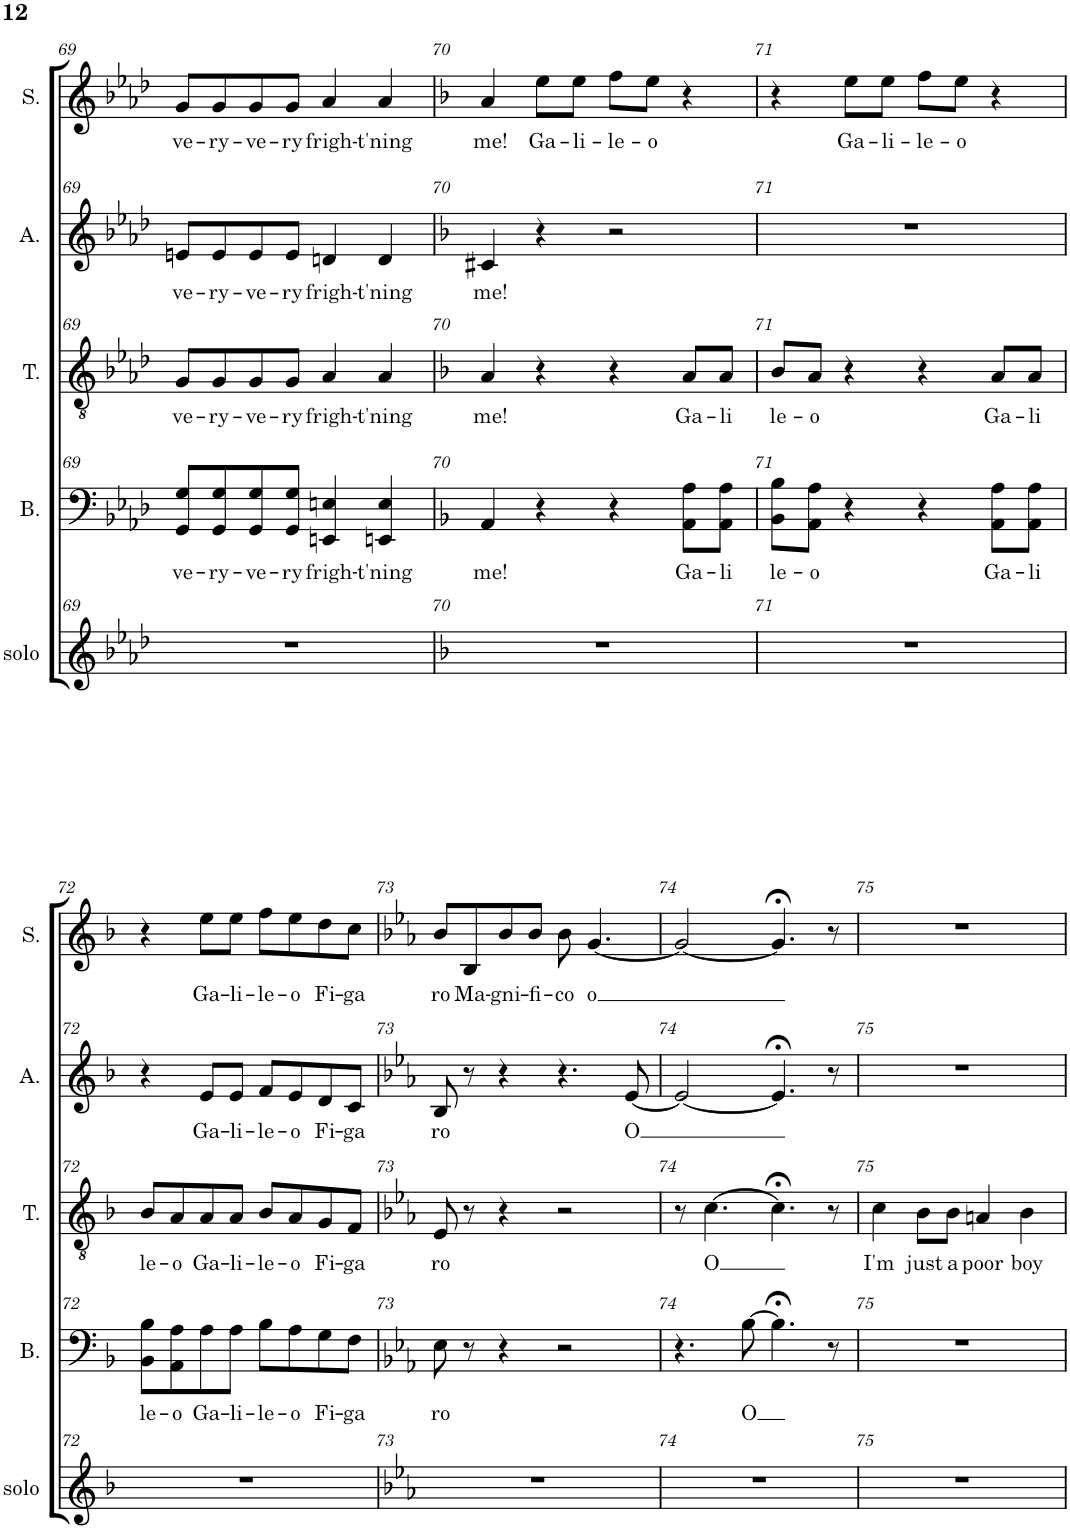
**kern	**kern	**text	**kern	**text	**kern	**text	**kern	**text
*part5	*part4	*part4	*part3	*part3	*part2	*part2	*part1	*part1
*staff5	*staff4	*staff4	*staff3	*staff3	*staff2	*staff2	*staff1	*staff1
*I"solo	*I"Bass	*	*I"Tenor	*	*I"Alto	*	*I"Soprano	*
*I'solo	*I'B.	*	*I'T.	*	*I'A.	*	*I'S.	*
!!LO:PB:g=z
*clefG2	*clefF4	*	*clefGv2	*	*clefG2	*	*clefG2	*
*k[b-e-a-d-]	*k[b-e-a-d-]	*	*k[b-e-a-d-]	*	*k[b-e-a-d-]	*	*k[b-e-a-d-]	*
*M4/4	*M4/4	*	*M4/4	*	*M4/4	*	*M4/4	*
=69	=69	=69	=69	=69	=69	=69	=69	=69
!	!	!LO:LY:b	!	!LO:LY:b	!	!LO:LY:b	!	!LO:LY:b
1r	8GG/ 8G/L	ve-	8G/L	ve-	8en/L	ve-	8g/L	ve-
!	!	!LO:LY:b	!	!LO:LY:b	!	!LO:LY:b	!	!LO:LY:b
.	8GG/ 8G/	-ry-	8G/	-ry-	8e/	-ry-	8g/	-ry-
!	!	!LO:LY:b	!	!LO:LY:b	!	!LO:LY:b	!	!LO:LY:b
.	8GG/ 8G/	-ve-	8G/	-ve-	8e/	-ve-	8g/	-ve-
!	!	!LO:LY:b	!	!LO:LY:b	!	!LO:LY:b	!	!LO:LY:b
.	8GG/ 8G/J	-ry	8G/J	-ry	8e/J	-ry	8g/J	-ry
!	!	!LO:LY:b	!	!LO:LY:b	!	!LO:LY:b	!	!LO:LY:b
.	4EEn/ 4En/	frigh-	4A-/	frigh-	4dn/	frigh-	4a-/	frigh-
!	!	!LO:LY:b	!	!LO:LY:b	!	!LO:LY:b	!	!LO:LY:b
.	4EEn/ 4E/	-t'ning	4A-/	-t'ning	4d/	-t'ning	4a-/	-t'ning
=70	=70	=70	=70	=70	=70	=70	=70	=70
*k[b-]	*k[b-]	*	*k[b-]	*	*k[b-]	*	*k[b-]	*
!	!	!LO:LY:b	!	!LO:LY:b	!	!LO:LY:b	!	!LO:LY:b
1r	4AA/	me!	4A/	me!	4c#X/	me!	4a/	me!
!	!	!	!	!	!	!	!	!LO:LY:b
.	4r	.	4r	.	4r	.	8ee\L	Ga-
!	!	!	!	!	!	!	!	!LO:LY:b
.	.	.	.	.	.	.	8ee\J	-li-
!	!	!	!	!	!	!	!	!LO:LY:b
.	4r	.	4r	.	2r	.	8ff\L	-le-
!	!	!	!	!	!	!	!	!LO:LY:b
.	.	.	.	.	.	.	8ee\J	-o
!	!	!LO:LY:b	!	!LO:LY:b	!	!	!	!
.	8AA\ 8A\L	Ga-	8A/L	Ga-	.	.	4r	.
!	!	!LO:LY:b	!	!LO:LY:b	!	!	!	!
.	8AA\ 8A\J	-li	8A/J	-li	.	.	.	.
=71	=71	=71	=71	=71	=71	=71	=71	=71
!	!	!LO:LY:b	!	!LO:LY:b	!	!	!	!
1r	8BB-\ 8B-\L	le-	8B-/L	le-	1r	.	4r	.
!	!	!LO:LY:b	!	!LO:LY:b	!	!	!	!
.	8AA\ 8A\J	-o	8A/J	-o	.	.	.	.
!	!	!	!	!	!	!	!	!LO:LY:b
.	4r	.	4r	.	.	.	8ee\L	Ga-
!	!	!	!	!	!	!	!	!LO:LY:b
.	.	.	.	.	.	.	8ee\J	-li-
!	!	!	!	!	!	!	!	!LO:LY:b
.	4r	.	4r	.	.	.	8ff\L	-le-
!	!	!	!	!	!	!	!	!LO:LY:b
.	.	.	.	.	.	.	8ee\J	-o
!	!	!LO:LY:b	!	!LO:LY:b	!	!	!	!
.	8AA\ 8A\L	Ga-	8A/L	Ga-	.	.	4r	.
!	!	!LO:LY:b	!	!LO:LY:b	!	!	!	!
.	8AA\ 8A\J	-li	8A/J	-li	.	.	.	.
!!LO:LB:g=z
=72	=72	=72	=72	=72	=72	=72	=72	=72
!	!	!LO:LY:b	!	!LO:LY:b	!	!	!	!
1r	8BB-\ 8B-\L	le-	8B-/L	le-	4r	.	4r	.
!	!	!LO:LY:b	!	!LO:LY:b	!	!	!	!
.	8AA\ 8A\	-o	8A/	-o	.	.	.	.
!	!	!LO:LY:b	!	!LO:LY:b	!	!LO:LY:b	!	!LO:LY:b
.	8A\	Ga-	8A/	Ga-	8e/L	Ga-	8ee\L	Ga-
!	!	!LO:LY:b	!	!LO:LY:b	!	!LO:LY:b	!	!LO:LY:b
.	8A\J	-li-	8A/J	-li-	8e/J	-li-	8ee\J	-li-
!	!	!LO:LY:b	!	!LO:LY:b	!	!LO:LY:b	!	!LO:LY:b
.	8B-\L	-le-	8B-/L	-le-	8f/L	-le-	8ff\L	-le-
!	!	!LO:LY:b	!	!LO:LY:b	!	!LO:LY:b	!	!LO:LY:b
.	8A\	-o	8A/	-o	8e/	-o	8ee\	-o
!	!	!LO:LY:b	!	!LO:LY:b	!	!LO:LY:b	!	!LO:LY:b
.	8G\	Fi-	8G/	Fi-	8d/	Fi-	8dd\	Fi-
!	!	!LO:LY:b	!	!LO:LY:b	!	!LO:LY:b	!	!LO:LY:b
.	8F\J	-ga	8F/J	-ga	8c/J	-ga	8cc\J	-ga
=73	=73	=73	=73	=73	=73	=73	=73	=73
*k[b-e-a-]	*k[b-e-a-]	*	*k[b-e-a-]	*	*k[b-e-a-]	*	*k[b-e-a-]	*
!	!	!LO:LY:b	!	!LO:LY:b	!	!LO:LY:b	!	!LO:LY:b
1r	8E-\	ro	8E-/	ro	8B-/	ro	8b-/L	ro
!	!	!	!	!	!	!	!	!LO:LY:b
.	8r	.	8r	.	8r	.	8B-/	Ma-
!	!	!	!	!	!	!	!	!LO:LY:b
.	4r	.	4r	.	4r	.	8b-/	-gni-
!	!	!	!	!	!	!	!	!LO:LY:b
.	.	.	.	.	.	.	8b-/J	-fi-
!	!	!	!	!	!	!	!	!LO:LY:b
.	2r	.	2r	.	4.r	.	8b-\	-co
!	!	!	!	!	!	!	!	!LO:LY:b
.	.	.	.	.	.	.	[4.g/	o
!	!	!	!	!	!	!LO:LY:b	!	!
.	.	.	.	.	[8e-/	O	.	.
=74	=74	=74	=74	=74	=74	=74	=74	=74
1r	4.r	.	8r	.	2e-/_	.	2g/_	.
!	!	!	!	!LO:LY:b	!	!	!	!
.	.	.	[4.c\	O	.	.	.	.
!	!	!LO:LY:b	!	!	!	!	!	!
.	[8B-\	O	.	.	.	.	.	.
.	4.B-;<\]	.	4.c;<\]	.	4.e-;</]	.	4.g;</]	.
.	8r	.	8r	.	8r	.	8r	.
=75	=75	=75	=75	=75	=75	=75	=75	=75
!	!	!	!	!LO:LY:b	!	!	!	!
1r	1r	.	4c\	I'm	1r	.	1r	.
!	!	!	!	!LO:LY:b	!	!	!	!
.	.	.	8B-\L	just	.	.	.	.
!	!	!	!	!LO:LY:b	!	!	!	!
.	.	.	8B-\J	a	.	.	.	.
!	!	!	!	!LO:LY:b	!	!	!	!
.	.	.	4An/	poor	.	.	.	.
!	!	!	!	!LO:LY:b	!	!	!	!
.	.	.	4B-\	boy	.	.	.	.
=	=	=	=	=	=	=	=	=
*-	*-	*-	*-	*-	*-	*-	*-	*-
